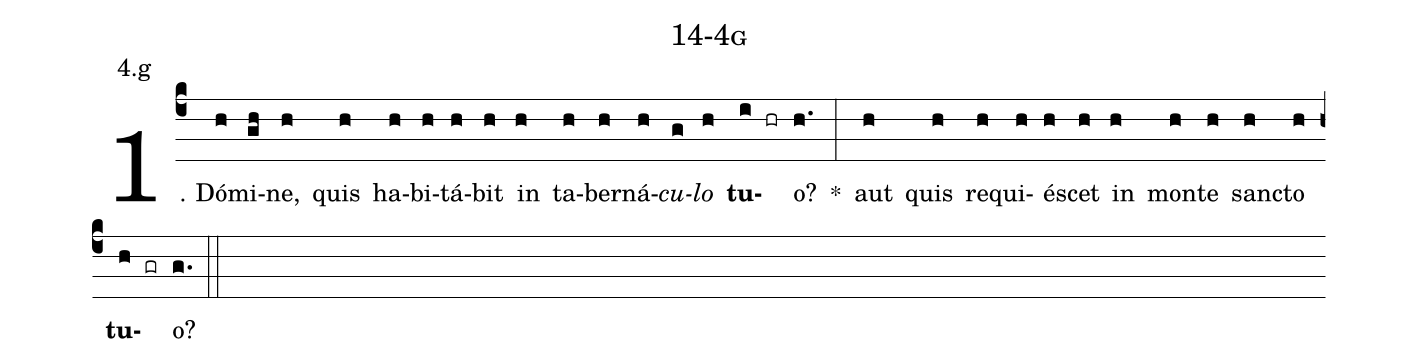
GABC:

name: 14-4g;
annotation: 4.g;
%%
(c4)1. Dó(h)mi(gh)ne,(h) quis(h) ha(h)bi(h)tá(h)bit(h) in(h) ta(h)ber(h)ná(h)<i>cu</i>(g)<i>lo</i>(h) <b>tu</b>(i hr)o?(h.) *(:) aut(h) quis(h) re(h)qui(h)é(h)scet(h) in(h) mon(h)te(h) sanc(h)to(h) <b>tu</b>(h gr)o?(g.) (::)
